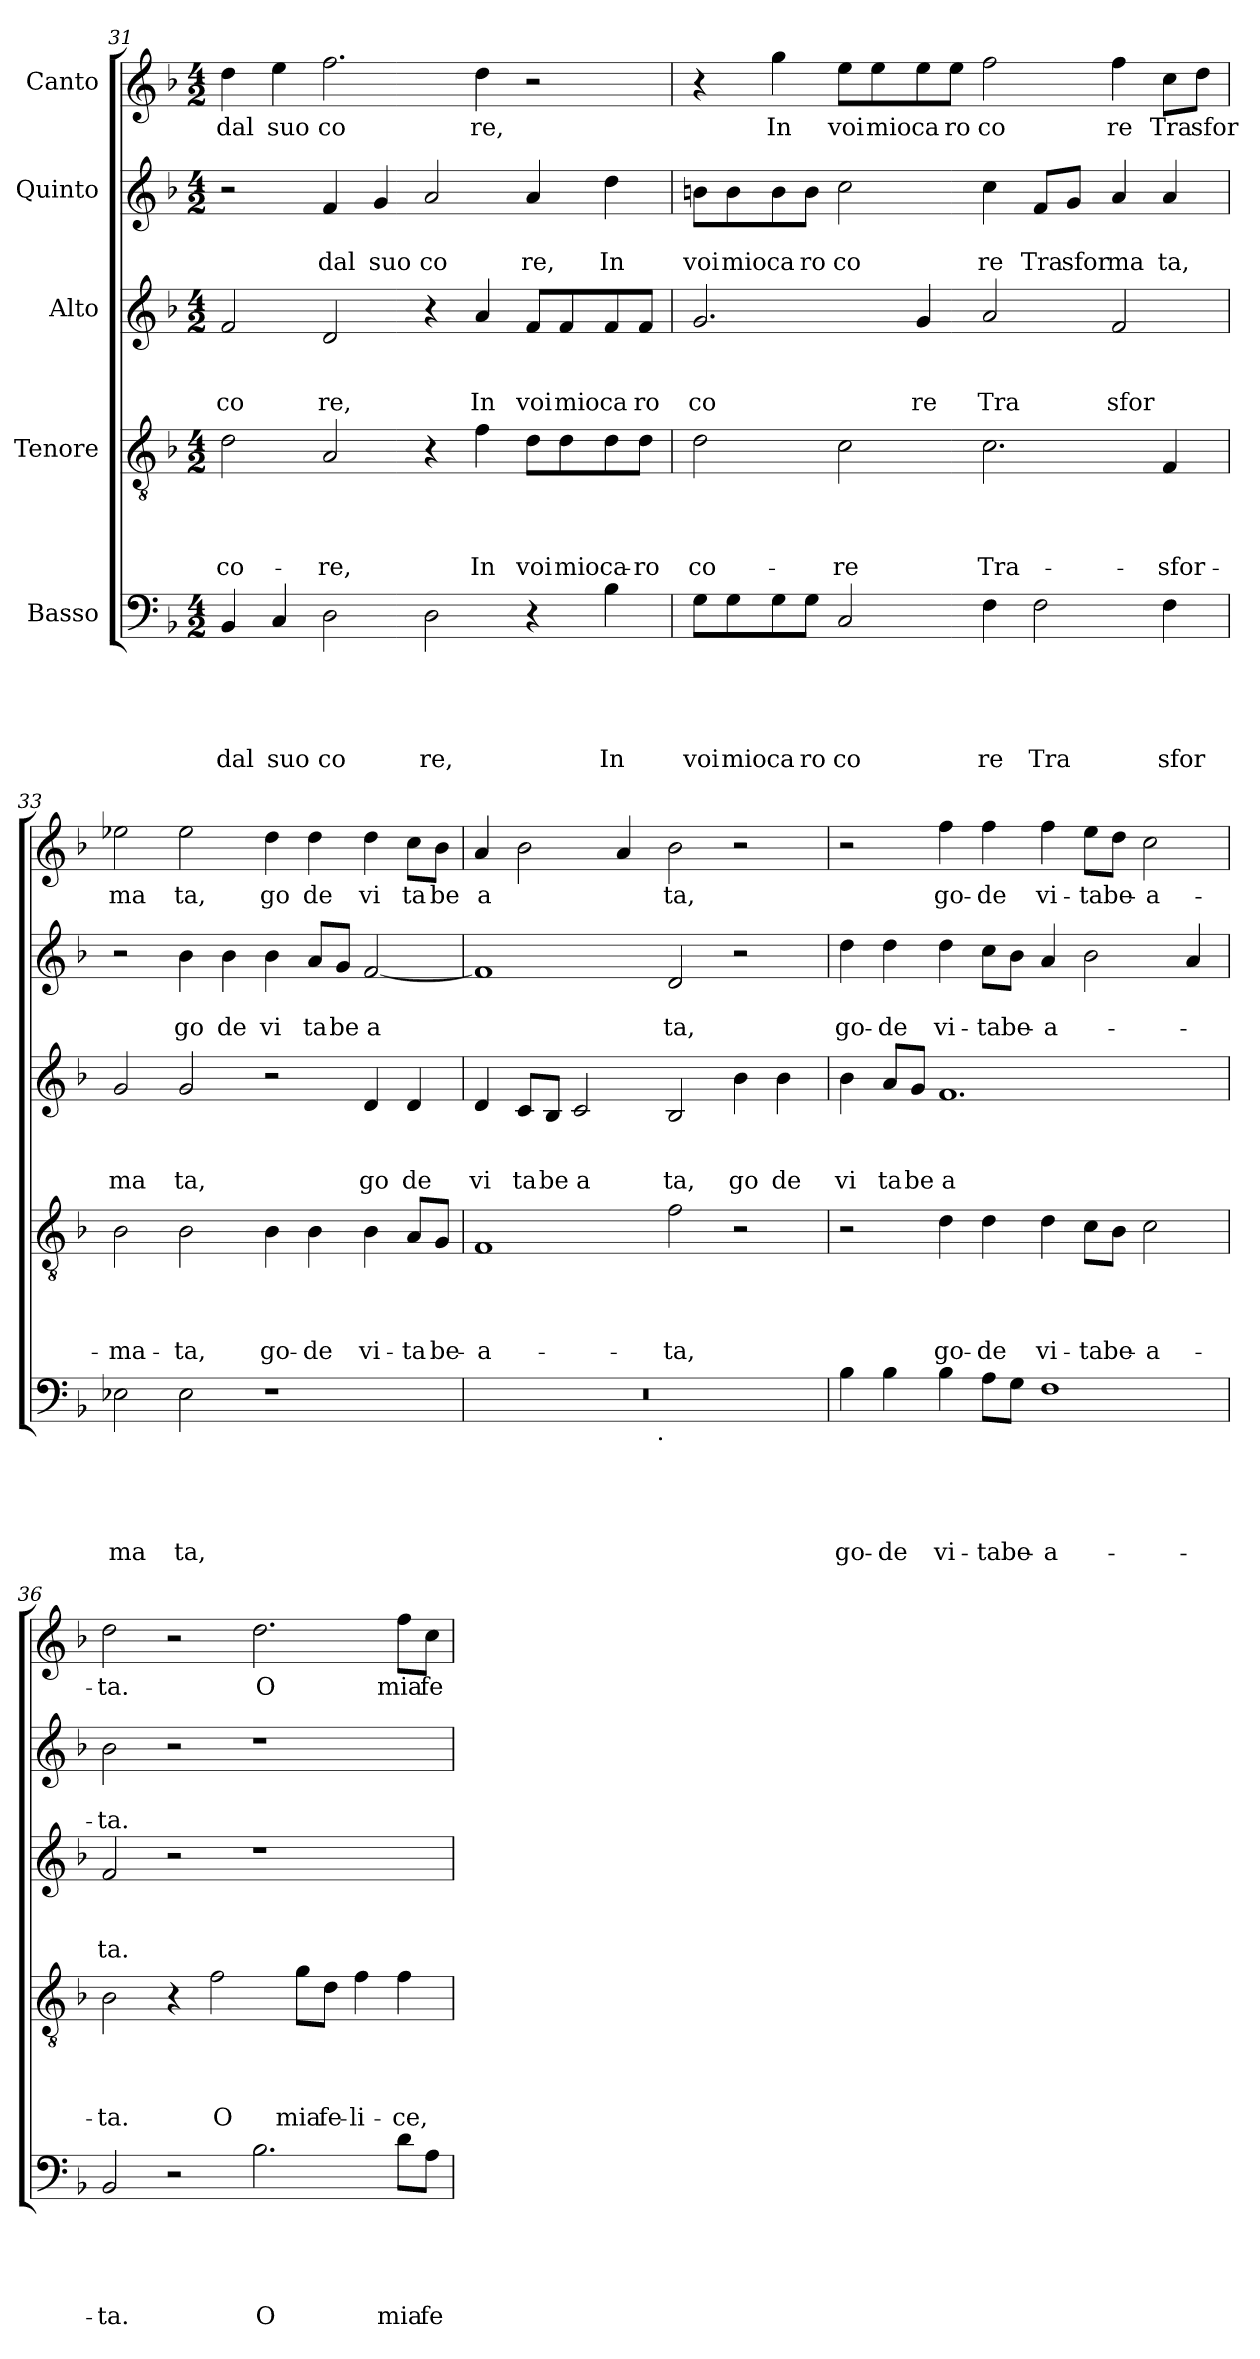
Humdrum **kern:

**kern	**text	**text	**text	**text	**text	**kern	**text	**text	**text	**text	**kern	**text	**text	**text	**kern	**text	**text	**kern	**text
*part5	*part5	*part5	*part5	*part5	*part5	*part4	*part4	*part4	*part4	*part4	*part3	*part3	*part3	*part3	*part2	*part2	*part2	*part1	*part1
*staff5	*staff5	*staff5	*staff5	*staff5	*staff5	*staff4	*staff4	*staff4	*staff4	*staff4	*staff3	*staff3	*staff3	*staff3	*staff2	*staff2	*staff2	*staff1	*staff1
*I"Basso	*	*	*	*	*	*I"Tenore	*	*	*	*	*I"Alto	*	*	*	*I"Quinto	*	*	*I"Canto	*
!!LO:PB:g=z
*clefF4	*	*	*	*	*	*clefGv2	*	*	*	*	*clefG2	*	*	*	*clefG2	*	*	*clefG2	*
*k[b-]	*	*	*	*	*	*k[b-]	*	*	*	*	*k[b-]	*	*	*	*k[b-]	*	*	*k[b-]	*
*F:	*	*	*	*	*	*F:	*	*	*	*	*F:	*	*	*	*F:	*	*	*F:	*
*M4/2	*	*	*	*	*	*M4/2	*	*	*	*	*M4/2	*	*	*	*M4/2	*	*	*M4/2	*
=31	=31	=31	=31	=31	=31	=31	=31	=31	=31	=31	=31	=31	=31	=31	=31	=31	=31	=31	=31
!	!	!	!	!	!LO:LY:b	!	!	!	!	!LO:LY:b	!	!	!	!LO:LY:b	!	!	!	!	!LO:LY:b
4BB-/	.	.	.	.	dal	2d\	.	.	.	co-	2f/	.	.	co	2r	.	.	4dd\	dal
!	!	!	!	!	!LO:LY:b	!	!	!	!	!	!	!	!	!	!	!	!	!	!LO:LY:b
4C/	.	.	.	.	suo	.	.	.	.	.	.	.	.	.	.	.	.	4ee\	suo
!	!	!	!	!	!LO:LY:b	!	!	!	!	!LO:LY:b	!	!	!	!LO:LY:b	!	!	!LO:LY:b	!	!LO:LY:b
2D\	.	.	.	.	co	2A/	.	.	.	-re,	2d/	.	.	re,	4f/	.	dal	2.ff\	co
!	!	!	!	!	!	!	!	!	!	!	!	!	!	!	!	!	!LO:LY:b	!	!
.	.	.	.	.	.	.	.	.	.	.	.	.	.	.	4g/	.	suo	.	.
!	!	!	!	!	!LO:LY:b	!	!	!	!	!	!	!	!	!	!	!	!LO:LY:b	!	!
2D\	.	.	.	.	re,	4r	.	.	.	.	4r	.	.	.	2a/	.	co	.	.
!	!	!	!	!	!	!	!	!	!	!LO:LY:b	!	!	!	!LO:LY:b	!	!	!	!	!LO:LY:b
.	.	.	.	.	.	4f\	.	.	.	In	4a/	.	.	In	.	.	.	4dd\	re,
!	!	!	!	!	!	!	!	!	!	!LO:LY:b	!	!	!	!LO:LY:b	!	!	!LO:LY:b	!	!
4r	.	.	.	.	.	8d\L	.	.	.	voi	8f/L	.	.	voi	4a/	.	re,	2r	.
!	!	!	!	!	!	!	!	!	!	!LO:LY:b	!	!	!	!LO:LY:b	!	!	!	!	!
.	.	.	.	.	.	8d\	.	.	.	mio	8f/	.	.	mio	.	.	.	.	.
!	!	!	!	!	!LO:LY:b	!	!	!	!	!LO:LY:b	!	!	!	!LO:LY:b	!	!	!LO:LY:b	!	!
4B-\	.	.	.	.	In	8d\	.	.	.	ca-	8f/	.	.	ca	4dd\	.	In	.	.
!	!	!	!	!	!	!	!	!	!	!LO:LY:b	!	!	!	!LO:LY:b	!	!	!	!	!
.	.	.	.	.	.	8d\J	.	.	.	-ro	8f/J	.	.	ro	.	.	.	.	.
=32	=32	=32	=32	=32	=32	=32	=32	=32	=32	=32	=32	=32	=32	=32	=32	=32	=32	=32	=32
!	!	!	!	!	!LO:LY:b	!	!	!	!	!LO:LY:b	!	!	!	!LO:LY:b	!	!	!LO:LY:b	!	!
8G\L	.	.	.	.	voi	2d\	.	.	.	co-	2.g/	.	.	co	8bn\L	.	voi	4r	.
!	!	!	!	!	!LO:LY:b	!	!	!	!	!	!	!	!	!	!	!	!LO:LY:b	!	!
8G\	.	.	.	.	mio	.	.	.	.	.	.	.	.	.	8b\	.	mio	.	.
!	!	!	!	!	!LO:LY:b	!	!	!	!	!	!	!	!	!	!	!	!LO:LY:b	!	!LO:LY:b
8G\	.	.	.	.	ca	.	.	.	.	.	.	.	.	.	8b\	.	ca	4gg\	In
!	!	!	!	!	!LO:LY:b	!	!	!	!	!	!	!	!	!	!	!	!LO:LY:b	!	!
8G\J	.	.	.	.	ro	.	.	.	.	.	.	.	.	.	8b\J	.	ro	.	.
!	!	!	!	!	!LO:LY:b	!	!	!	!	!LO:LY:b	!	!	!	!	!	!	!LO:LY:b	!	!LO:LY:b
2C/	.	.	.	.	co	2c\	.	.	.	-re	.	.	.	.	2cc\	.	co	8ee\L	voi
!	!	!	!	!	!	!	!	!	!	!	!	!	!	!	!	!	!	!	!LO:LY:b
.	.	.	.	.	.	.	.	.	.	.	.	.	.	.	.	.	.	8ee>\	mio
!	!	!	!	!	!	!	!	!	!	!	!	!	!	!LO:LY:b	!	!	!	!	!LO:LY:b
.	.	.	.	.	.	.	.	.	.	.	4g/	.	.	re	.	.	.	8ee\	ca
!	!	!	!	!	!	!	!	!	!	!	!	!	!	!	!	!	!	!	!LO:LY:b
.	.	.	.	.	.	.	.	.	.	.	.	.	.	.	.	.	.	8ee\J	ro
!	!	!	!	!	!LO:LY:b	!	!	!	!	!LO:LY:b	!	!	!	!LO:LY:b	!	!	!LO:LY:b	!	!LO:LY:b
4F\	.	.	.	.	re	2.c\	.	.	.	Tra-	2a/	.	.	Tra	4cc\	.	re	2ff\	co
!	!	!	!	!	!LO:LY:b	!	!	!	!	!	!	!	!	!	!	!	!LO:LY:b	!	!
2F\	.	.	.	.	Tra	.	.	.	.	.	.	.	.	.	8f/L	.	Tra	.	.
!	!	!	!	!	!	!	!	!	!	!	!	!	!	!	!	!	!LO:LY:b	!	!
.	.	.	.	.	.	.	.	.	.	.	.	.	.	.	8g/J	.	sfor	.	.
!	!	!	!	!	!	!	!	!	!	!	!	!	!	!LO:LY:b	!	!	!LO:LY:b	!	!LO:LY:b
.	.	.	.	.	.	.	.	.	.	.	2f/	.	.	sfor	4a/	.	ma	4ff\	re
!	!	!	!	!	!LO:LY:b	!	!	!	!	!LO:LY:b	!	!	!	!	!	!	!LO:LY:b	!	!LO:LY:b
4F\	.	.	.	.	sfor	4F/	.	.	.	-sfor-	.	.	.	.	4a/	.	ta,	8cc\L	Tra
!	!	!	!	!	!	!	!	!	!	!	!	!	!	!	!	!	!	!	!LO:LY:b
.	.	.	.	.	.	.	.	.	.	.	.	.	.	.	.	.	.	8dd\J	sfor
=33	=33	=33	=33	=33	=33	=33	=33	=33	=33	=33	=33	=33	=33	=33	=33	=33	=33	=33	=33
!	!	!	!	!	!LO:LY:b	!	!	!	!	!LO:LY:b	!	!	!	!LO:LY:b	!	!	!	!	!LO:LY:b
2E-X\	.	.	.	.	ma	2B-\	.	.	.	-ma-	2g/	.	.	ma	2r	.	.	2ee-X\	ma
!	!	!	!	!	!LO:LY:b	!	!	!	!	!LO:LY:b	!	!	!	!LO:LY:b	!	!	!LO:LY:b	!	!LO:LY:b
2E-\	.	.	.	.	ta,	2B-\	.	.	.	-ta,	2g/	.	.	ta,	4b-\	.	go	2ee-\	ta,
!	!	!	!	!	!	!	!	!	!	!	!	!	!	!	!	!	!LO:LY:b	!	!
.	.	.	.	.	.	.	.	.	.	.	.	.	.	.	4b-\	.	de	.	.
!	!	!	!	!	!	!	!	!	!	!LO:LY:b	!	!	!	!	!	!	!LO:LY:b	!	!LO:LY:b
1r	.	.	.	.	.	4B-\	.	.	.	go-	2r	.	.	.	4b-\	.	vi	4dd\	go
!	!	!	!	!	!	!	!	!	!	!LO:LY:b	!	!	!	!	!	!	!LO:LY:b	!	!LO:LY:b
.	.	.	.	.	.	4B-\	.	.	.	-de	.	.	.	.	8a/L	.	ta	4dd\	de
!	!	!	!	!	!	!	!	!	!	!	!	!	!	!	!	!	!LO:LY:b	!	!
.	.	.	.	.	.	.	.	.	.	.	.	.	.	.	8g/J	.	be	.	.
!	!	!	!	!	!	!	!	!	!	!LO:LY:b	!	!	!	!LO:LY:b	!	!	!LO:LY:b	!	!LO:LY:b
.	.	.	.	.	.	4B-\	.	.	.	vi-	4d/	.	.	go	[<2f/	.	a	4dd\	vi
!	!	!	!	!	!	!	!	!	!	!LO:LY:b	!	!	!	!LO:LY:b	!	!	!	!	!LO:LY:b
.	.	.	.	.	.	8A/L	.	.	.	-ta	4d/	.	.	de	.	.	.	8cc\L	ta
!	!	!	!	!	!	!	!	!	!	!LO:LY:b	!	!	!	!	!	!	!	!	!LO:LY:b
.	.	.	.	.	.	8G/J	.	.	.	be-	.	.	.	.	.	.	.	8b-\J	be
=34	=34	=34	=34	=34	=34	=34	=34	=34	=34	=34	=34	=34	=34	=34	=34	=34	=34	=34	=34
!	!	!	!	!	!	!	!	!	!	!LO:LY:b	!	!	!	!LO:LY:b	!	!	!	!	!LO:LY:b
*^	*	*	*	*	*	*	*	*	*	*	*	*	*	*	*	*	*	*	*
0r	2ryy	.	.	.	.	.	1F	.	.	.	-a-	4d/	.	.	vi	1f]	.	.	4a/	a
!	!	!	!	!	!	!	!	!	!	!	!	!	!	!	!LO:LY:b	!	!	!	!	!
.	.	.	.	.	.	.	.	.	.	.	.	8c/L	.	.	ta	.	.	.	2b-\	.
!	!	!	!	!	!	!	!	!	!	!	!	!	!	!	!LO:LY:b	!	!	!	!	!
.	.	.	.	.	.	.	.	.	.	.	.	8B-/J	.	.	be	.	.	.	.	.
!	!	!	!	!	!	!	!	!	!	!	!	!	!	!	!LO:LY:b	!	!	!	!	!
.	4...ryy	.	.	.	.	.	.	.	.	.	.	2c/	.	.	a	.	.	.	.	.
.	.	.	.	.	.	.	.	.	.	.	.	.	.	.	.	.	.	.	4a/	.
!	!LO:TX:b:t=.	!	!	!	!	!	!	!	!	!	!	!	!	!	!	!	!	!	!	!
.	1ryy	.	.	.	.	.	.	.	.	.	.	.	.	.	.	.	.	.	.	.
!	!	!	!	!	!	!	!	!	!	!	!LO:LY:b	!	!	!	!LO:LY:b	!	!	!LO:LY:b	!	!LO:LY:b
.	.	.	.	.	.	.	2f\	.	.	.	-ta,	2B-/	.	.	ta,	2d/	.	ta,	2b-\	ta,
!	!	!	!	!	!	!	!	!	!	!	!	!	!	!	!LO:LY:b	!	!	!	!	!
.	.	.	.	.	.	.	2r	.	.	.	.	4b-\	.	.	go	2r	.	.	2r	.
!	!	!	!	!	!	!	!	!	!	!	!	!	!	!	!LO:LY:b	!	!	!	!	!
.	.	.	.	.	.	.	.	.	.	.	.	4b-\	.	.	de	.	.	.	.	.
.	32ryy	.	.	.	.	.	.	.	.	.	.	.	.	.	.	.	.	.	.	.
!!LO:LB:g=z
=35	=35	=35	=35	=35	=35	=35	=35	=35	=35	=35	=35	=35	=35	=35	=35	=35	=35	=35	=35	=35
!	!	!	!	!	!	!LO:LY:b	!	!	!	!	!	!	!	!	!LO:LY:b	!	!	!LO:LY:b	!	!
*v	*v	*	*	*	*	*	*	*	*	*	*	*	*	*	*	*	*	*	*	*
4B-\	.	.	.	.	go-	2r	.	.	.	.	4b-\	.	.	vi	4dd\	.	go-	2r	.
!	!	!	!	!	!LO:LY:b	!	!	!	!	!	!	!	!	!LO:LY:b	!	!	!LO:LY:b	!	!
4B-\	.	.	.	.	-de	.	.	.	.	.	8a/L	.	.	ta	4dd\	.	-de	.	.
!	!	!	!	!	!	!	!	!	!	!	!	!	!	!LO:LY:b	!	!	!	!	!
.	.	.	.	.	.	.	.	.	.	.	8g/J	.	.	be	.	.	.	.	.
!	!	!	!	!	!LO:LY:b	!	!	!	!	!LO:LY:b	!	!	!	!LO:LY:b	!	!	!LO:LY:b	!	!LO:LY:b
4B-\	.	.	.	.	vi-	4d\	.	.	.	go-	1.f	.	.	a	4dd\	.	vi-	4ff\	go-
!	!	!	!	!	!LO:LY:b	!	!	!	!	!LO:LY:b	!	!	!	!	!	!	!LO:LY:b	!	!LO:LY:b
8A\L	.	.	.	.	-ta	4d\	.	.	.	-de	.	.	.	.	8cc\L	.	-ta	4ff\	-de
!	!	!	!	!	!LO:LY:b	!	!	!	!	!	!	!	!	!	!	!	!LO:LY:b	!	!
8G\J	.	.	.	.	be-	.	.	.	.	.	.	.	.	.	8b-\J	.	be-	.	.
!	!	!	!	!	!LO:LY:b	!	!	!	!	!LO:LY:b	!	!	!	!	!	!	!LO:LY:b	!	!LO:LY:b
1F	.	.	.	.	-a-	4d\	.	.	.	vi-	.	.	.	.	4a/	.	-a-	4ff\	vi-
!	!	!	!	!	!	!	!	!	!	!LO:LY:b	!	!	!	!	!	!	!	!	!LO:LY:b
.	.	.	.	.	.	8c\L	.	.	.	-ta	.	.	.	.	2b-\	.	.	8ee\L	-ta
!	!	!	!	!	!	!	!	!	!	!LO:LY:b	!	!	!	!	!	!	!	!	!LO:LY:b
.	.	.	.	.	.	8B-\J	.	.	.	be-	.	.	.	.	.	.	.	8dd\J	be-
!	!	!	!	!	!	!	!	!	!	!LO:LY:b	!	!	!	!	!	!	!	!	!LO:LY:b
.	.	.	.	.	.	2c\	.	.	.	-a-	.	.	.	.	.	.	.	2cc\	-a-
.	.	.	.	.	.	.	.	.	.	.	.	.	.	.	4a/	.	.	.	.
=36	=36	=36	=36	=36	=36	=36	=36	=36	=36	=36	=36	=36	=36	=36	=36	=36	=36	=36	=36
!	!	!	!	!	!LO:LY:b	!	!	!	!	!LO:LY:b	!	!	!	!LO:LY:b	!	!	!LO:LY:b	!	!LO:LY:b
2BB-/	.	.	.	.	-ta.	2B-\	.	.	.	-ta.	2f/	.	.	ta.	2b-\	.	-ta.	2dd\	-ta.
2r	.	.	.	.	.	4r	.	.	.	.	2r	.	.	.	2r	.	.	2r	.
!	!	!	!	!	!	!	!	!	!	!LO:LY:b	!	!	!	!	!	!	!	!	!
.	.	.	.	.	.	2f\	.	.	.	O	.	.	.	.	.	.	.	.	.
!	!	!	!	!	!LO:LY:b	!	!	!	!	!	!	!	!	!	!	!	!	!	!LO:LY:b
2.B-\	.	.	.	.	O	.	.	.	.	.	1r	.	.	.	1r	.	.	2.dd\	O
!	!	!	!	!	!	!	!	!	!	!LO:LY:b	!	!	!	!	!	!	!	!	!
.	.	.	.	.	.	8g\L	.	.	.	mia	.	.	.	.	.	.	.	.	.
!	!	!	!	!	!	!	!	!	!	!LO:LY:b	!	!	!	!	!	!	!	!	!
.	.	.	.	.	.	8d\J	.	.	.	fe-	.	.	.	.	.	.	.	.	.
!	!	!	!	!	!	!	!	!	!	!LO:LY:b	!	!	!	!	!	!	!	!	!
.	.	.	.	.	.	4f\	.	.	.	-li-	.	.	.	.	.	.	.	.	.
!	!	!	!	!	!LO:LY:b	!	!	!	!	!LO:LY:b	!	!	!	!	!	!	!	!	!LO:LY:b
8d\L	.	.	.	.	mia	4f\	.	.	.	-ce,	.	.	.	.	.	.	.	8ff\L	mia
!	!	!	!	!	!LO:LY:b	!	!	!	!	!	!	!	!	!	!	!	!	!	!LO:LY:b
8A\J	.	.	.	.	fe-	.	.	.	.	.	.	.	.	.	.	.	.	8cc\J	fe-
=	=	=	=	=	=	=	=	=	=	=	=	=	=	=	=	=	=	=	=
*-	*-	*-	*-	*-	*-	*-	*-	*-	*-	*-	*-	*-	*-	*-	*-	*-	*-	*-	*-
